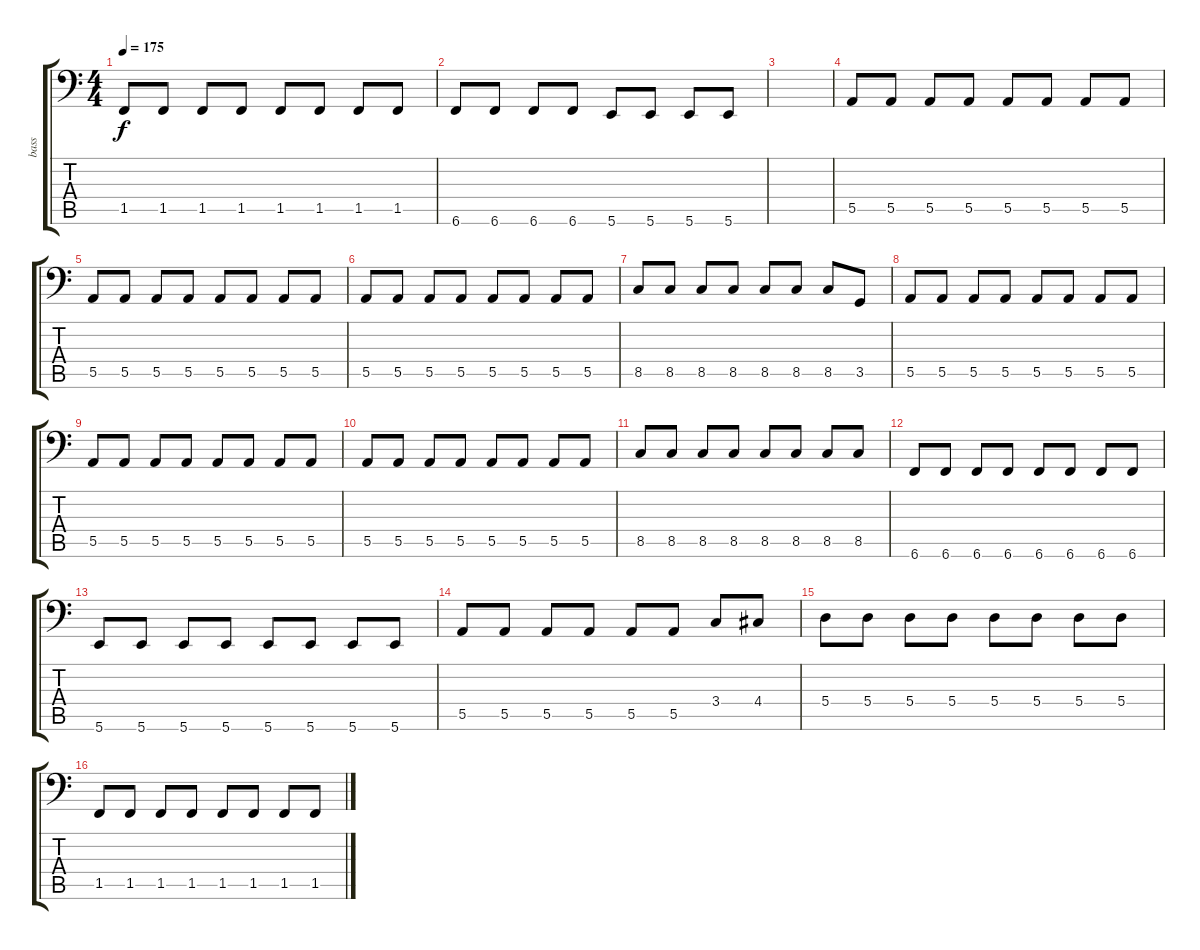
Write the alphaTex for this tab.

\track ("bass" "bass") {instrument electricbassfinger}
\staff {score tabs}
\tuning (C3 G2 D2 A1 E1 B0) {hide}
\ts (4 4)
\tempo 175
\clef f4
\ks c
1.5.8{dy f} 1.5.8 1.5.8 1.5.8 1.5.8 1.5.8 1.5.8 1.5.8 |
6.6.8 6.6.8 6.6.8 6.6.8 5.6.8 5.6.8 5.6.8 5.6.8 |
|
5.5.8 5.5.8 5.5.8 5.5.8 5.5.8 5.5.8 5.5.8 5.5.8 |
5.5.8 5.5.8 5.5.8 5.5.8 5.5.8 5.5.8 5.5.8 5.5.8 |
5.5.8 5.5.8 5.5.8 5.5.8 5.5.8 5.5.8 5.5.8 5.5.8 |
8.5.8 8.5.8 8.5.8 8.5.8 8.5.8 8.5.8 8.5.8 3.5.8 |
5.5.8 5.5.8 5.5.8 5.5.8 5.5.8 5.5.8 5.5.8 5.5.8 |
5.5.8 5.5.8 5.5.8 5.5.8 5.5.8 5.5.8 5.5.8 5.5.8 |
5.5.8 5.5.8 5.5.8 5.5.8 5.5.8 5.5.8 5.5.8 5.5.8 |
8.5.8 8.5.8 8.5.8 8.5.8 8.5.8 8.5.8 8.5.8 8.5.8 |
6.6.8 6.6.8 6.6.8 6.6.8 6.6.8 6.6.8 6.6.8 6.6.8 |
5.6.8 5.6.8 5.6.8 5.6.8 5.6.8 5.6.8 5.6.8 5.6.8 |
5.5.8 5.5.8 5.5.8 5.5.8 5.5.8 5.5.8 3.4.8 4.4.8 |
5.4.8 5.4.8 5.4.8 5.4.8 5.4.8 5.4.8 5.4.8 5.4.8 |
1.5.8 1.5.8 1.5.8 1.5.8 1.5.8 1.5.8 1.5.8 1.5.8
